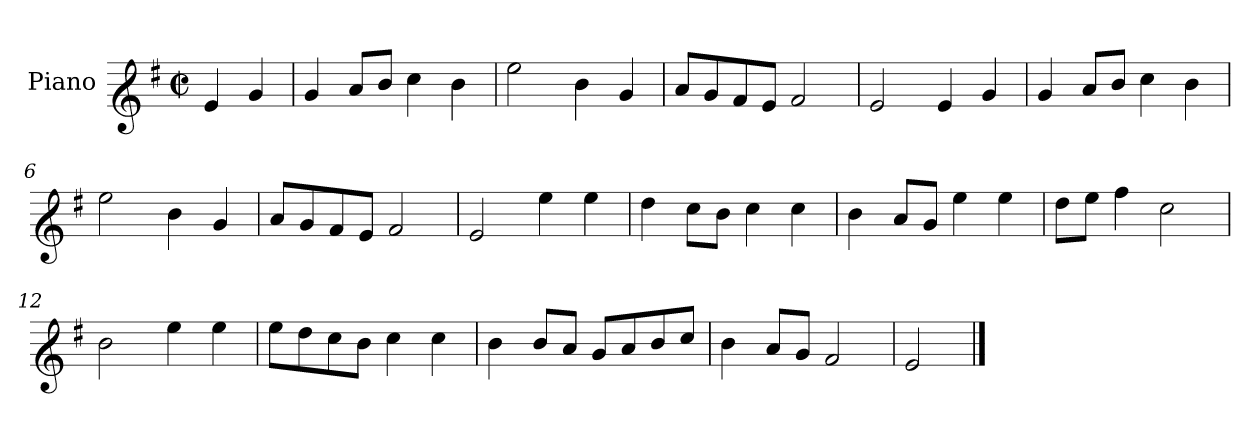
**kern
*part1
*staff1
*I"Piano
*I'Pno.
*clefG1
*k[f#]
*M2/2
*met(c|)
=
4g/
4b/
=1
4b/
8cc/L
8dd/J
4ee\
4dd\
=2
2gg\
4dd\
4b/
=3
8cc/L
8b/
8a/
8g/J
2a/
=4
2g/
4g/
4b/
=5
4b/
8cc/L
8dd/J
4ee\
4dd\
=6
2gg\
4dd\
4b/
=7
8cc/L
8b/
8a/
8g/J
2a/
=8
2g/
4gg\
4gg\
=9
4ff#\
8ee\L
8dd\J
4ee\
4ee\
=10
4dd\
8cc/L
8b/J
4gg\
4gg\
=11
8ff#\L
8gg\J
4aa\
2ee\
=12
2dd\
4gg\
4gg\
=13
8gg\L
8ff#\
8ee\
8dd\J
4ee\
4ee\
=14
4dd\
8dd/L
8cc/J
8b/L
8cc/
8dd/
8ee/J
=15
4dd\
8cc/L
8b/J
2a/
=16
2g/
==
*-
